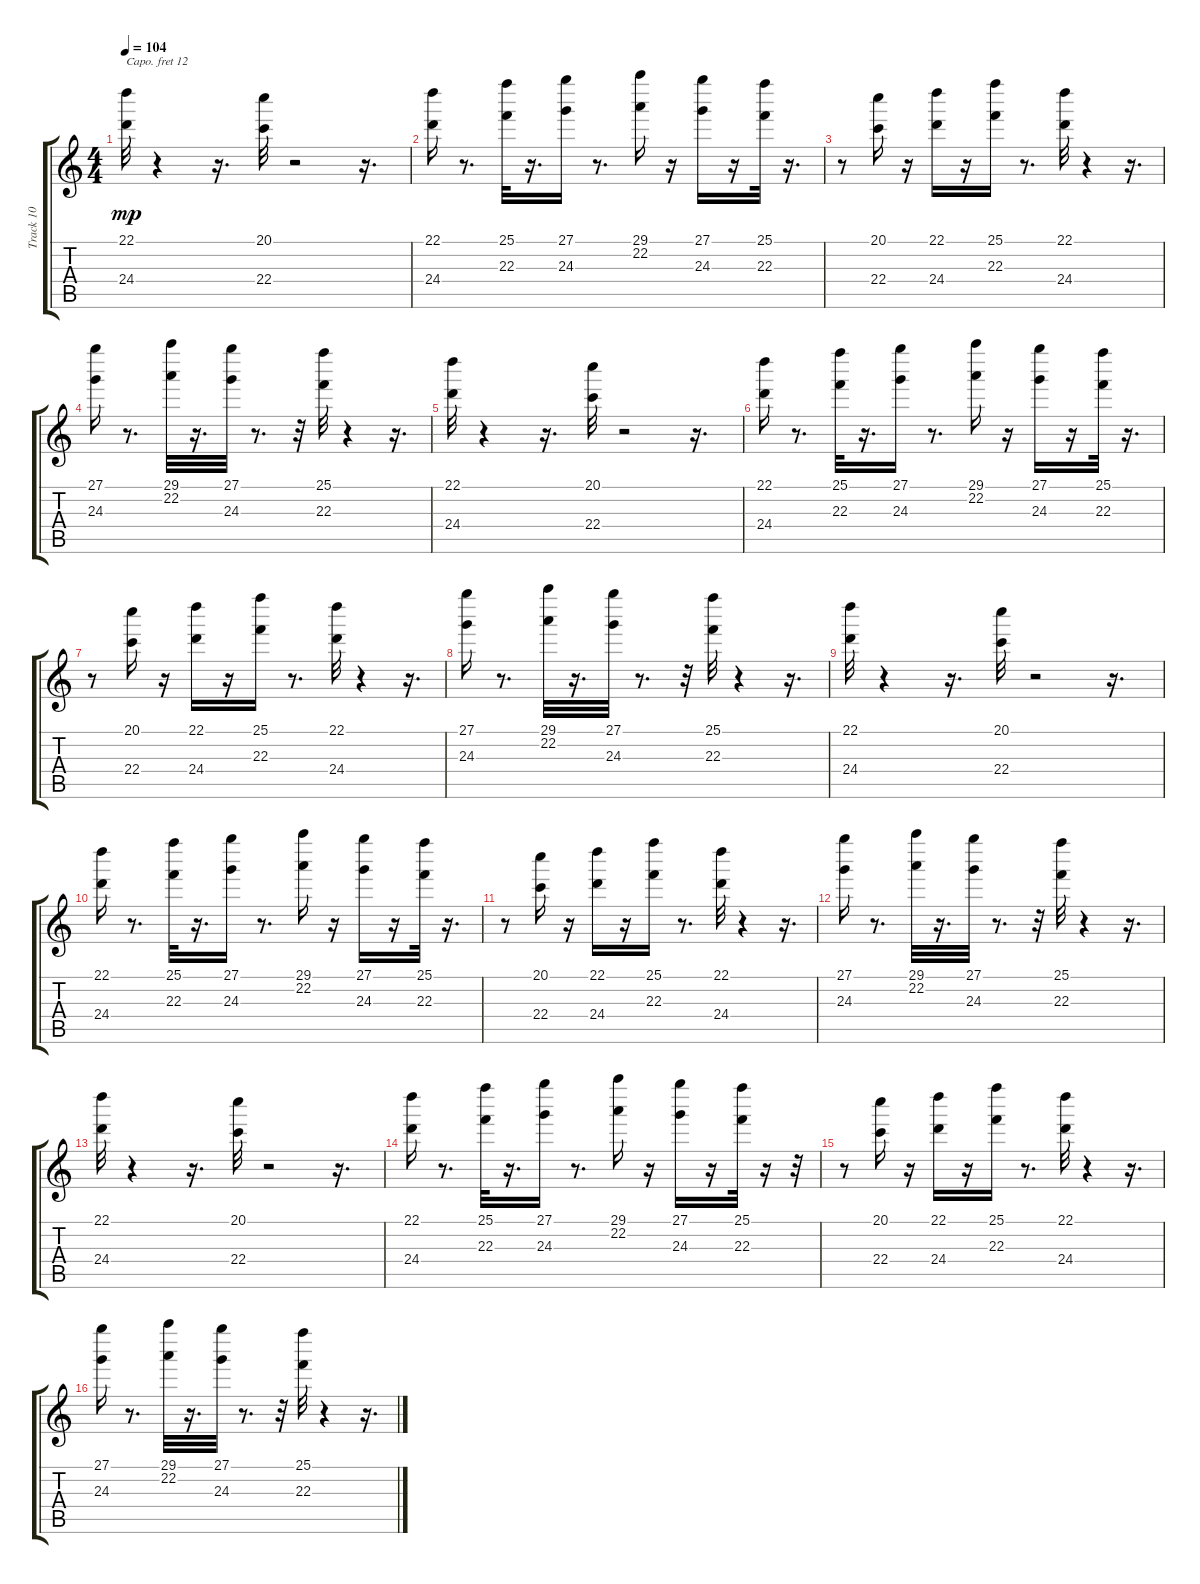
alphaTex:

\track ("Track 10" "Track 10") {instrument fx7echoes}
\staff {score tabs}
\capo 12
\tuning (E4 B3 G3 D3 A2 E2) {hide}
\ts (4 4)
\tempo 104
\clef g2
\ks c
(22.1 24.4).32{dy mp} r.4 r.16{d} (20.1 22.4).32 r.2 r.16{d} |
(22.1 24.4).16 r.8{d} (25.1 22.3).32 r.16{d} (27.1 24.3).16 r.8{d} (29.1 22.2).16 r.16 (27.1 24.3).16 r.16 (25.1 22.3).32 r.16{d} |
r.8 (20.1 22.4).16 r.16 (22.1 24.4).16 r.16 (25.1 22.3).16 r.8{d} (22.1 24.4).32 r.4 r.16{d} |
(27.1 24.3).16 r.8{d} (29.1 22.2).32 r.16{d} (27.1 24.3).32 r.8{d} r.32 (25.1 22.3).32 r.4 r.16{d} |
(22.1 24.4).32 r.4 r.16{d} (20.1 22.4).32 r.2 r.16{d} |
(22.1 24.4).16 r.8{d} (25.1 22.3).32 r.16{d} (27.1 24.3).16 r.8{d} (29.1 22.2).16 r.16 (27.1 24.3).16 r.16 (25.1 22.3).32 r.16{d} |
r.8 (20.1 22.4).16 r.16 (22.1 24.4).16 r.16 (25.1 22.3).16 r.8{d} (22.1 24.4).32 r.4 r.16{d} |
(27.1 24.3).16 r.8{d} (29.1 22.2).32 r.16{d} (27.1 24.3).32 r.8{d} r.32 (25.1 22.3).32 r.4 r.16{d} |
(22.1 24.4).32 r.4 r.16{d} (20.1 22.4).32 r.2 r.16{d} |
(22.1 24.4).16 r.8{d} (25.1 22.3).32 r.16{d} (27.1 24.3).16 r.8{d} (29.1 22.2).16 r.16 (27.1 24.3).16 r.16 (25.1 22.3).32 r.16{d} |
r.8 (20.1 22.4).16 r.16 (22.1 24.4).16 r.16 (25.1 22.3).16 r.8{d} (22.1 24.4).32 r.4 r.16{d} |
(27.1 24.3).16 r.8{d} (29.1 22.2).32 r.16{d} (27.1 24.3).32 r.8{d} r.32 (25.1 22.3).32 r.4 r.16{d} |
(22.1 24.4).32 r.4 r.16{d} (20.1 22.4).32 r.2 r.16{d} |
(22.1 24.4).16 r.8{d} (25.1 22.3).32 r.16{d} (27.1 24.3).16 r.8{d} (29.1 22.2).16 r.16 (27.1 24.3).16 r.16 (25.1 22.3).32 r.16 r.32 |
r.8 (20.1 22.4).16 r.16{volume 0} (22.1 24.4).16 r.16 (25.1 22.3).16 r.8{d} (22.1 24.4).32 r.4 r.16{d} |
(27.1 24.3).16 r.8{d} (29.1 22.2).32 r.16{d} (27.1 24.3).32 r.8{d} r.32 (25.1 22.3).32 r.4 r.16{d}
